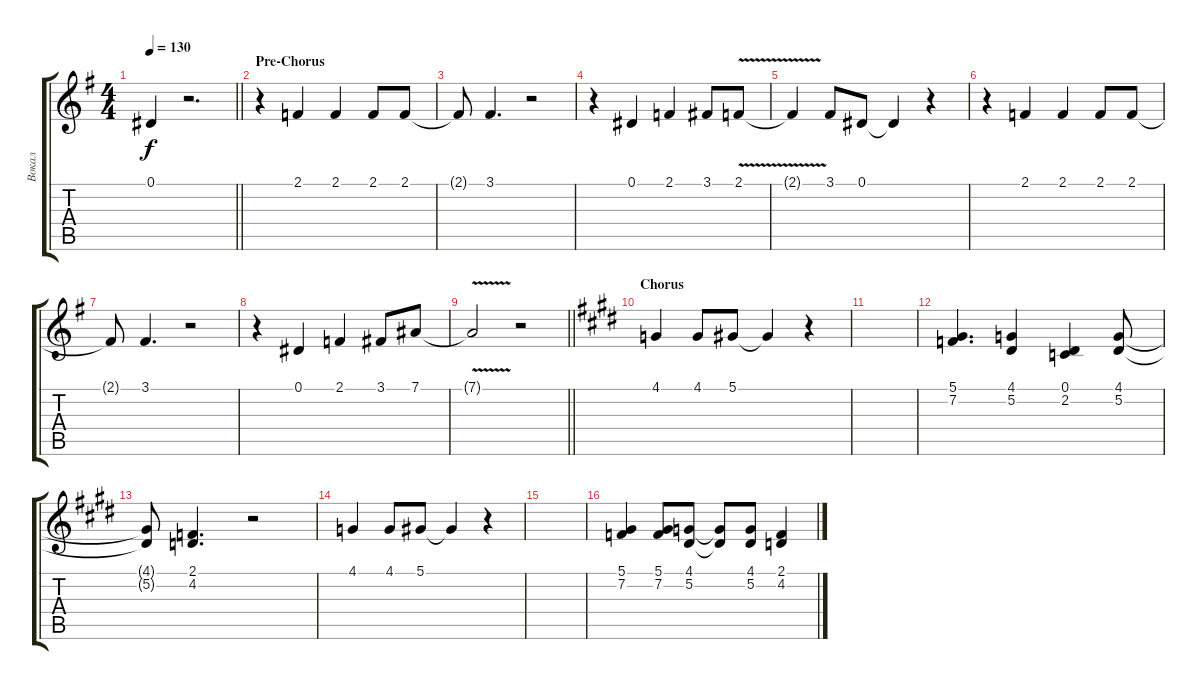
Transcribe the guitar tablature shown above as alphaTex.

\track ("Вокал" "Вокал") {instrument trumpet}
\staff {score tabs}
\tuning (Eb4 Bb3 Gb3 Db3 Ab2 Eb2) {hide}
\ts (4 4)
\tempo 130
\clef g2
\barLineRight lightlight
\ks eminor
0.1{t}.4{dy f} r.2{d} |
\section ("" "Pre-Chorus")
r.4 2.1.4 2.1.4 2.1.8 2.1.8 |
2.1{t}.8 3.1.4{d} r.2 |
r.4 0.1.4 2.1.4 3.1.8 2.1{v}.8 |
2.1{t}.4 3.1.8 0.1.8 0.1{t}.4 r.4 |
r.4 2.1.4 2.1.4 2.1.8 2.1.8 |
2.1{t}.8 3.1.4{d} r.2 |
r.4 0.1.4 2.1.4 3.1.8 7.1.8 |
\barLineRight lightlight
7.1{v t}.2 r.2 |
\section ("" "Chorus")
\ks c#minor
4.1.4 4.1.8 5.1.8 5.1{t}.4 r.4 |
|
(5.1 7.2).4{d} (4.1 5.2).4 (0.1 2.2).4 (4.1 5.2).8 |
(4.1{t} 5.2{t}).8 (2.1 4.2).4{d} r.2 |
4.1.4 4.1.8 5.1.8 5.1{t}.4 r.4 |
|
(5.1 7.2).4 (5.1 7.2).8 (4.1 5.2).8 (4.1{t} 5.2{t}).8 (4.1 5.2).8 (2.1 4.2).4
